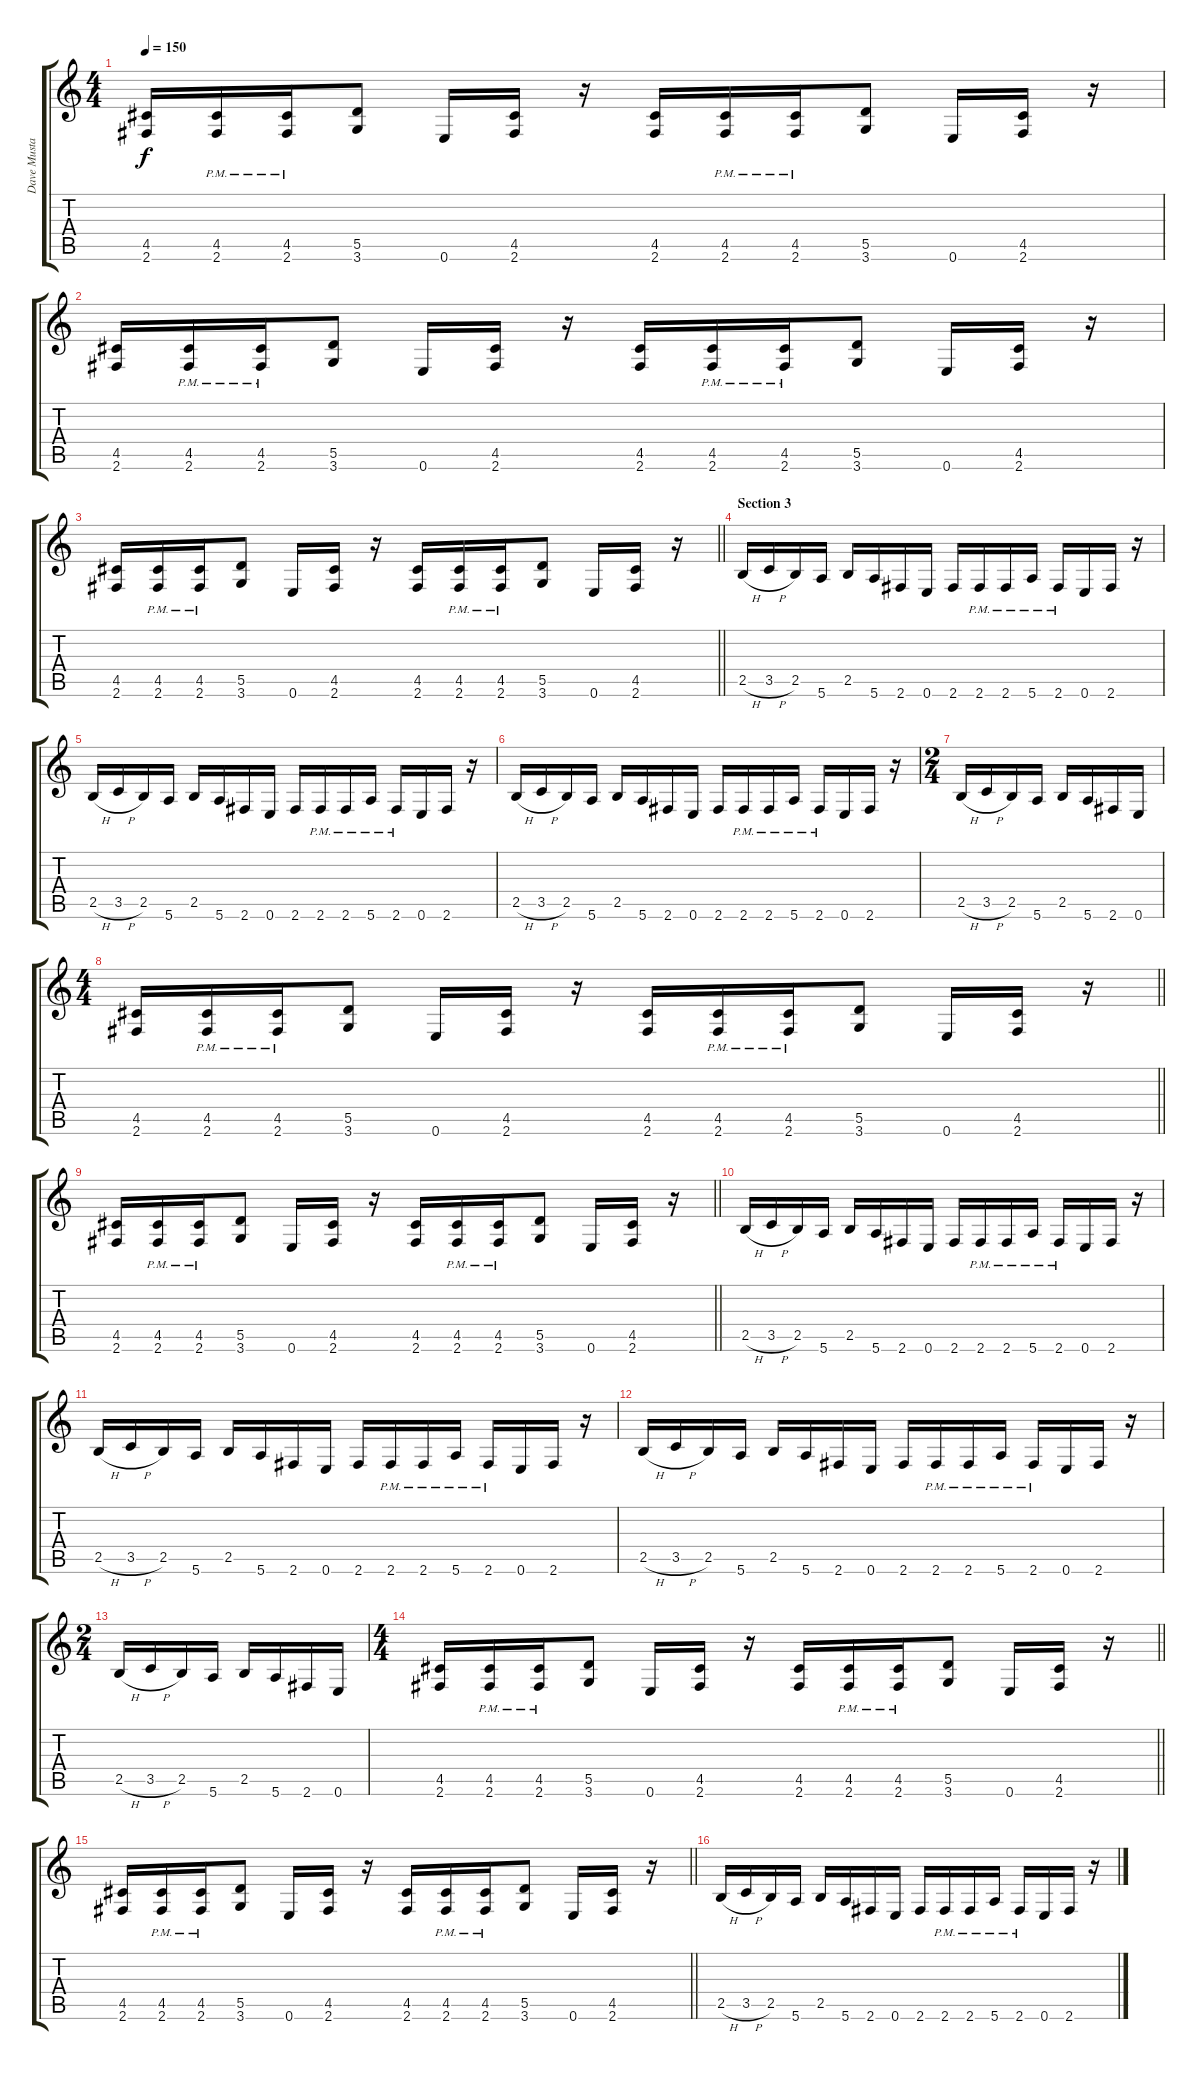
\track ("Dave Mustaine" "Dave Musta") {instrument distortionguitar}
\staff {score tabs}
\tuning (E4 B3 G3 D3 A2 E2) {hide}
\ts (4 4)
\tempo 150
\clef g2
\ks c
(4.5 2.6).16{dy f} (4.5{pm} 2.6{pm}).16 (4.5{pm} 2.6{pm}).16 (5.5 3.6).8 0.6.16 (4.5 2.6).16 r.16 (4.5 2.6).16 (4.5{pm} 2.6{pm}).16 (4.5{pm} 2.6{pm}).16 (5.5 3.6).8 0.6.16 (4.5 2.6).16 r.16 |
(4.5 2.6).16 (4.5{pm} 2.6{pm}).16 (4.5{pm} 2.6{pm}).16 (5.5 3.6).8 0.6.16 (4.5 2.6).16 r.16 (4.5 2.6).16 (4.5{pm} 2.6{pm}).16 (4.5{pm} 2.6{pm}).16 (5.5 3.6).8 0.6.16 (4.5 2.6).16 r.16 |
\barLineRight lightlight
(4.5 2.6).16 (4.5{pm} 2.6{pm}).16 (4.5{pm} 2.6{pm}).16 (5.5 3.6).8 0.6.16 (4.5 2.6).16 r.16 (4.5 2.6).16 (4.5{pm} 2.6{pm}).16 (4.5{pm} 2.6{pm}).16 (5.5 3.6).8 0.6.16 (4.5 2.6).16 r.16 |
\section ("" "Section 3")
2.5{h}.16 3.5{h}.16 2.5.16 5.6.16 2.5.16 5.6.16 2.6.16 0.6.16 2.6.16 2.6{pm}.16 2.6{pm}.16 5.6{pm}.16 2.6{pm}.16 0.6.16 2.6.16 r.16 |
2.5{h}.16 3.5{h}.16 2.5.16 5.6.16 2.5.16 5.6.16 2.6.16 0.6.16 2.6.16 2.6{pm}.16 2.6{pm}.16 5.6{pm}.16 2.6{pm}.16 0.6.16 2.6.16 r.16 |
2.5{h}.16 3.5{h}.16 2.5.16 5.6.16 2.5.16 5.6.16 2.6.16 0.6.16 2.6.16 2.6{pm}.16 2.6{pm}.16 5.6{pm}.16 2.6{pm}.16 0.6.16 2.6.16 r.16 |
\ts (2 4)
2.5{h}.16 3.5{h}.16 2.5.16 5.6.16 2.5.16 5.6.16 2.6.16 0.6.16 |
\ts (4 4)
\barLineRight lightlight
(4.5 2.6).16 (4.5{pm} 2.6{pm}).16 (4.5{pm} 2.6{pm}).16 (5.5 3.6).8 0.6.16 (4.5 2.6).16 r.16 (4.5 2.6).16 (4.5{pm} 2.6{pm}).16 (4.5{pm} 2.6{pm}).16 (5.5 3.6).8 0.6.16 (4.5 2.6).16 r.16 |
\barLineRight lightlight
(4.5 2.6).16 (4.5{pm} 2.6{pm}).16 (4.5{pm} 2.6{pm}).16 (5.5 3.6).8 0.6.16 (4.5 2.6).16 r.16 (4.5 2.6).16 (4.5{pm} 2.6{pm}).16 (4.5{pm} 2.6{pm}).16 (5.5 3.6).8 0.6.16 (4.5 2.6).16 r.16 |
\section ("" "")
2.5{h}.16 3.5{h}.16 2.5.16 5.6.16 2.5.16 5.6.16 2.6.16 0.6.16 2.6.16 2.6{pm}.16 2.6{pm}.16 5.6{pm}.16 2.6{pm}.16 0.6.16 2.6.16 r.16 |
2.5{h}.16 3.5{h}.16 2.5.16 5.6.16 2.5.16 5.6.16 2.6.16 0.6.16 2.6.16 2.6{pm}.16 2.6{pm}.16 5.6{pm}.16 2.6{pm}.16 0.6.16 2.6.16 r.16 |
2.5{h}.16 3.5{h}.16 2.5.16 5.6.16 2.5.16 5.6.16 2.6.16 0.6.16 2.6.16 2.6{pm}.16 2.6{pm}.16 5.6{pm}.16 2.6{pm}.16 0.6.16 2.6.16 r.16 |
\ts (2 4)
2.5{h}.16 3.5{h}.16 2.5.16 5.6.16 2.5.16 5.6.16 2.6.16 0.6.16 |
\ts (4 4)
\barLineRight lightlight
(4.5 2.6).16 (4.5{pm} 2.6{pm}).16 (4.5{pm} 2.6{pm}).16 (5.5 3.6).8 0.6.16 (4.5 2.6).16 r.16 (4.5 2.6).16 (4.5{pm} 2.6{pm}).16 (4.5{pm} 2.6{pm}).16 (5.5 3.6).8 0.6.16 (4.5 2.6).16 r.16 |
\barLineRight lightlight
(4.5 2.6).16 (4.5{pm} 2.6{pm}).16 (4.5{pm} 2.6{pm}).16 (5.5 3.6).8 0.6.16 (4.5 2.6).16 r.16 (4.5 2.6).16 (4.5{pm} 2.6{pm}).16 (4.5{pm} 2.6{pm}).16 (5.5 3.6).8 0.6.16 (4.5 2.6).16 r.16 |
\section ("" "")
2.5{h}.16 3.5{h}.16 2.5.16 5.6.16 2.5.16 5.6.16 2.6.16 0.6.16 2.6.16 2.6{pm}.16 2.6{pm}.16 5.6{pm}.16 2.6{pm}.16 0.6.16 2.6.16 r.16
